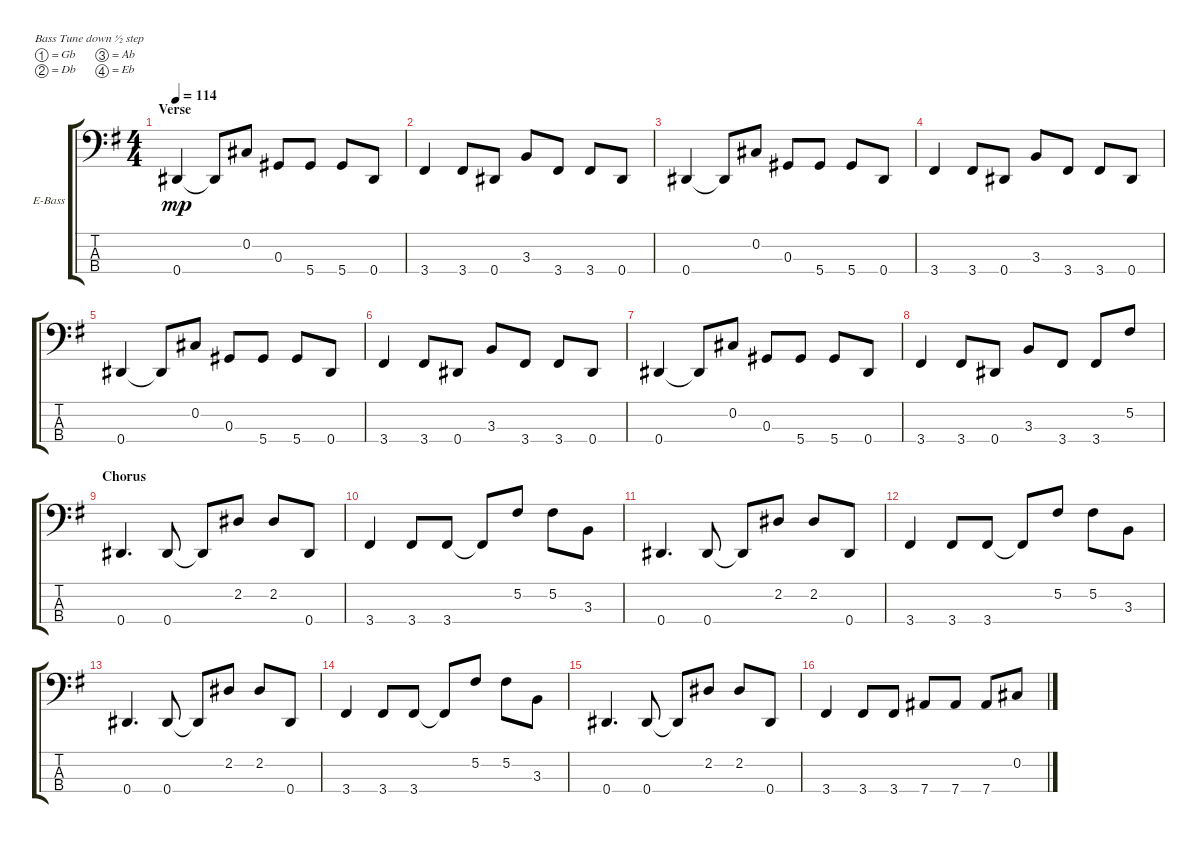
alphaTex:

\bracketExtendMode groupsimilarinstruments
\firstSystemTrackNameOrientation horizontal
\otherSystemsTrackNameOrientation horizontal
\track ("Electric Bass" "E-Bass") {instrument electricbassfinger}
\staff {score tabs}
\tuning (Gb2 Db2 Ab1 Eb1)
\ts (4 4)
\section ("" "Verse")
\tempo 114
\clef f4
\scale
1.05549
\ks g
0.4.4{dy mp} 0.4{t}.8 0.2.8 0.3.8 5.4.8 5.4.8 0.4.8 |
\scale
0.944515 3.4.4 3.4.8 0.4.8 3.3.8 3.4.8 3.4.8 0.4.8 |
\scale
1.05549 0.4.4 0.4{t}.8 0.2.8 0.3.8 5.4.8 5.4.8 0.4.8 |
\scale
0.944515 3.4.4 3.4.8 0.4.8 3.3.8 3.4.8 3.4.8 0.4.8 |
\scale
1.05549 0.4.4 0.4{t}.8 0.2.8 0.3.8 5.4.8 5.4.8 0.4.8 |
\scale
0.944515 3.4.4 3.4.8 0.4.8 3.3.8 3.4.8 3.4.8 0.4.8 |
\scale
1.05549 0.4.4 0.4{t}.8 0.2.8 0.3.8 5.4.8 5.4.8 0.4.8 |
\scale
0.944515 3.4.4 3.4.8 0.4.8 3.3.8 3.4.8 3.4.8 5.2.8 |
\section ("" "Chorus")
\scale
1.05549 0.4.4{d} 0.4.8 0.4{t}.8 2.2.8 2.2.8 0.4.8 |
\scale
0.944515 3.4.4 3.4.8 3.4.8 3.4{t}.8 5.2.8 5.2.8 3.3.8 |
\scale
1.05549 0.4.4{d} 0.4.8 0.4{t}.8 2.2.8 2.2.8 0.4.8 |
\scale
0.944515 3.4.4 3.4.8 3.4.8 3.4{t}.8 5.2.8 5.2.8 3.3.8 |
\scale
1.05549 0.4.4{d} 0.4.8 0.4{t}.8 2.2.8 2.2.8 0.4.8 |
\scale
0.944515 3.4.4 3.4.8 3.4.8 3.4{t}.8 5.2.8 5.2.8 3.3.8 |
\scale
1.05549 0.4.4{d} 0.4.8 0.4{t}.8 2.2.8 2.2.8 0.4.8 |
\scale
0.944515 3.4.4 3.4.8 3.4.8 7.4.8 7.4.8 7.4.8 0.2.8
